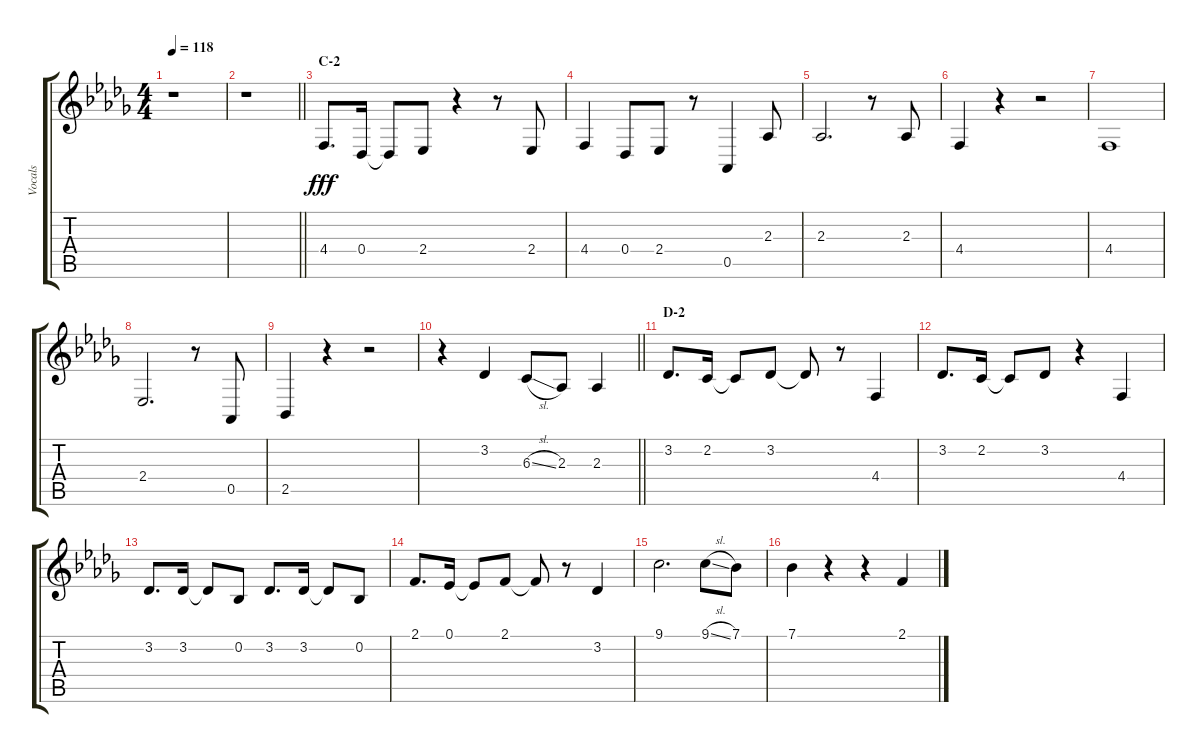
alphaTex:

\track ("Vocals" "Vocals") {instrument voiceoohs}
\staff {score tabs}
\tuning (Eb4 Bb3 Gb3 Db3 Ab2 Db2) {hide}
\ts (4 4)
\tempo 118
\clef g2
\ks db
r.1{dy fff} |
\barLineRight lightlight
r.1 |
\section ("" "C-2")
4.4.8{d} 0.4.16 0.4{t}.8 2.4.8 r.4 r.8 2.4.8 |
4.4.4 0.4.8 2.4.8 r.8 0.5.4 2.3.8 |
2.3.2{d} r.8 2.3.8 |
4.4.4 r.4 r.2 |
4.4.1 |
2.4.2{d} r.8 0.5.8 |
2.5.4 r.4 r.2 |
\barLineRight lightlight
r.4 3.2.4 6.3{sl}.8 2.3.8 2.3.4 |
\section ("" "D-2")
3.2.8{d} 2.2.16 2.2{t}.8 3.2.8 3.2{t}.8 r.8 4.4.4 |
3.2.8{d} 2.2.16 2.2{t}.8 3.2.8 r.4 4.4.4 |
3.2.8{d} 3.2.16 3.2{t}.8 0.2.8 3.2.8{d} 3.2.16 3.2{t}.8 0.2.8 |
2.1.8{d} 0.1.16 0.1{t}.8 2.1.8 2.1{t}.8 r.8 3.2.4 |
9.1.2{d} 9.1{sl}.8 7.1.8 |
7.1.4 r.4 r.4 2.1.4
